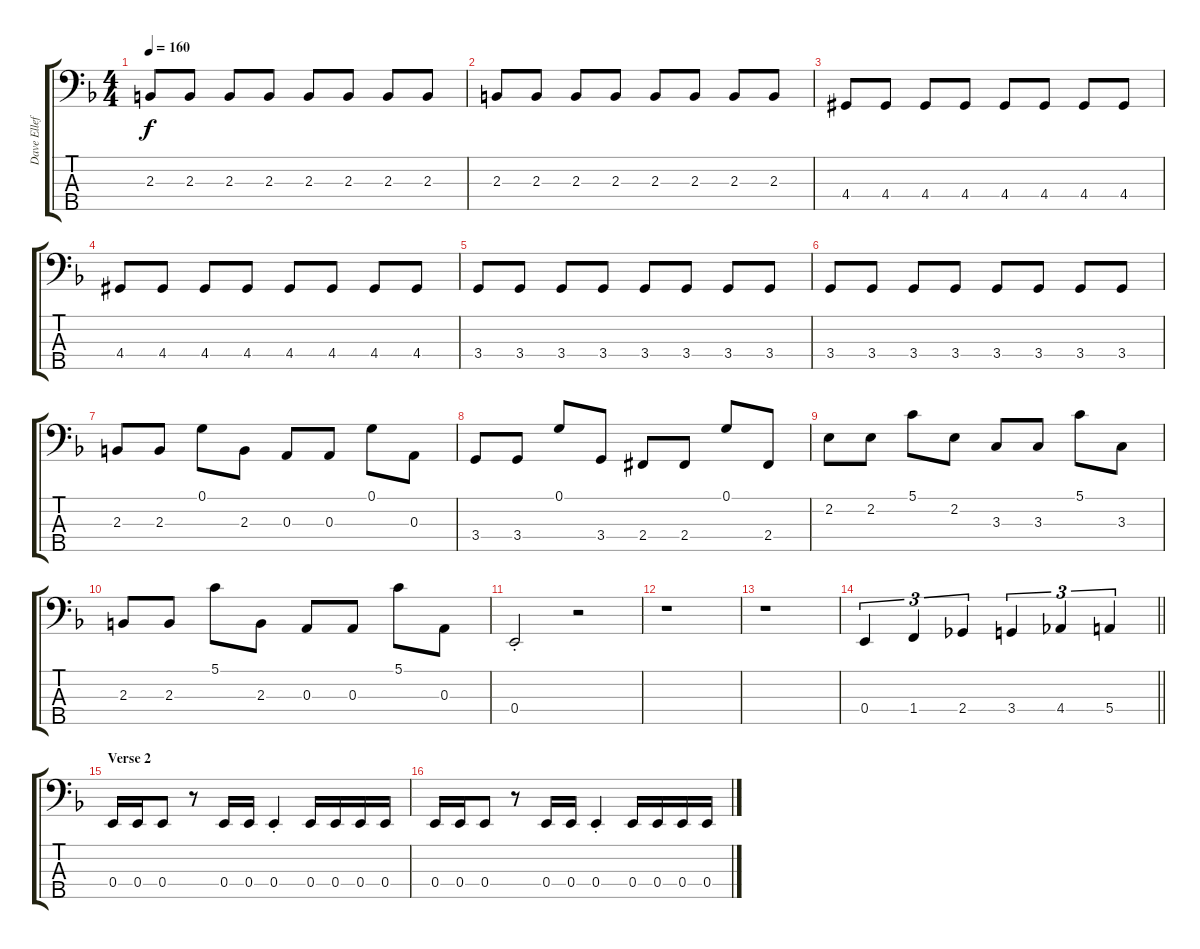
\track ("Dave Ellefson - Bass" "Dave Ellef") {instrument electricbassfinger}
\staff {score tabs}
\tuning (G2 D2 A1 E1 B0) {hide}
\ts (4 4)
\tempo 160
\clef f4
\ks f
2.3.8{dy f} 2.3.8 2.3.8 2.3.8 2.3.8 2.3.8 2.3.8 2.3.8 |
2.3.8 2.3.8 2.3.8 2.3.8 2.3.8 2.3.8 2.3.8 2.3.8 |
4.4{acc #}.8 4.4{acc #}.8 4.4{acc #}.8 4.4{acc #}.8 4.4{acc #}.8 4.4{acc #}.8 4.4{acc #}.8 4.4{acc #}.8 |
4.4{acc #}.8 4.4{acc #}.8 4.4{acc #}.8 4.4{acc #}.8 4.4{acc #}.8 4.4{acc #}.8 4.4{acc #}.8 4.4{acc #}.8 |
3.4.8 3.4.8 3.4.8 3.4.8 3.4.8 3.4.8 3.4.8 3.4.8 |
3.4.8 3.4.8 3.4.8 3.4.8 3.4.8 3.4.8 3.4.8 3.4.8 |
2.3.8 2.3.8 0.1.8 2.3.8 0.3.8 0.3.8 0.1.8 0.3.8 |
3.4.8 3.4.8 0.1.8 3.4.8 2.4{acc #}.8 2.4{acc #}.8 0.1.8 2.4{acc #}.8 |
2.2.8 2.2.8 5.1.8 2.2.8 3.3.8 3.3.8 5.1.8 3.3.8 |
2.3.8 2.3.8 5.1.8 2.3.8 0.3.8 0.3.8 5.1.8 0.3.8 |
0.4{st}.2 r.2 |
r.1 |
r.1 |
\barLineRight lightlight
0.4.4{tu (3 2)} 1.4.4{tu (3 2)} 2.4.4{tu (3 2)} 3.4.4{tu (3 2)} 4.4.4{tu (3 2)} 5.4.4{tu (3 2)} |
\section ("" "Verse 2")
0.4.16 0.4.16 0.4.8 r.8 0.4.16 0.4.16 0.4{st}.4 0.4.16 0.4.16 0.4.16 0.4.16 |
0.4.16 0.4.16 0.4.8 r.8 0.4.16 0.4.16 0.4{st}.4 0.4.16 0.4.16 0.4.16 0.4.16
